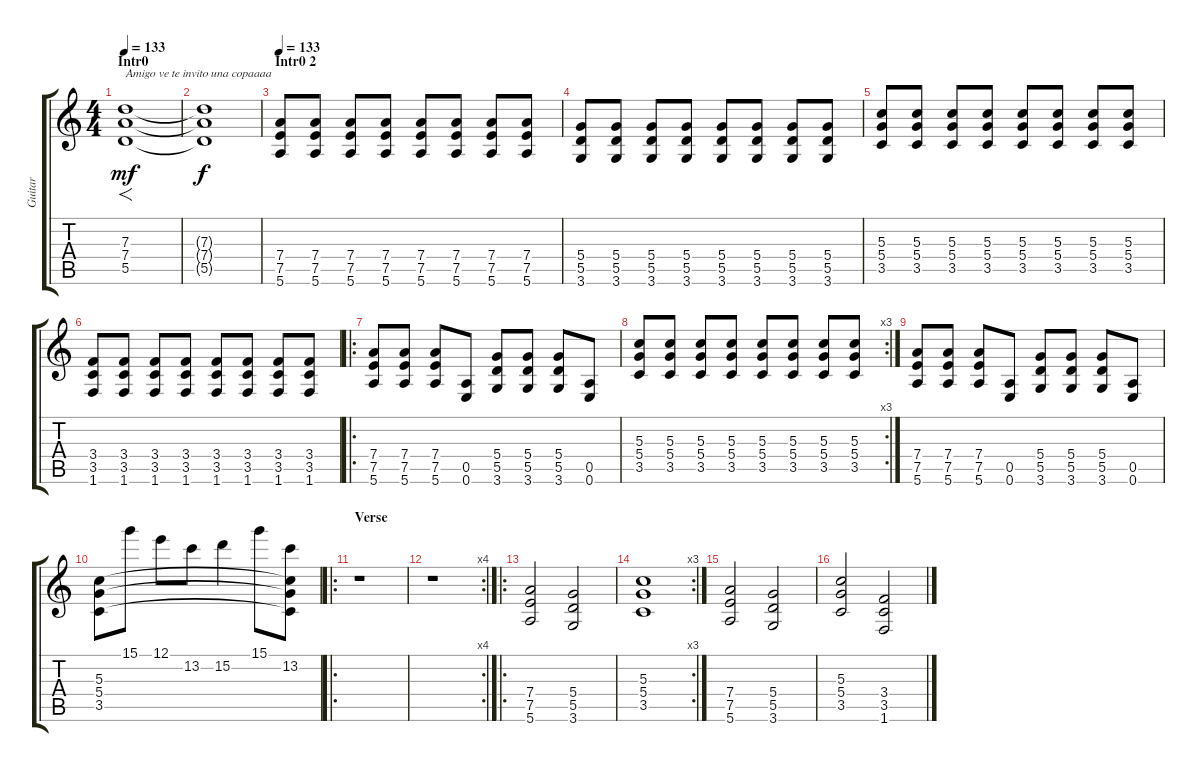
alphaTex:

\track ("Guitar " "Guitar ") {instrument overdrivenguitar}
\staff {score tabs}
\tuning (E4 B3 G3 D3 A2 E2) {hide}
\ts (4 4)
\section ("" "Intr0")
\tempo 133
\clef g2
\ks c
(7.3 7.4 5.5).1{f txt "Amigo ve te invito una copaaaa" dy mf volume 16 instrument overdrivenguitar} |
(7.3{t} 7.4{t} 5.5{t}).1{dy f} |
\section ("" "Intr0 2")
\tempo 133
(7.4 7.5 5.6).8{volume 15} (7.4 7.5 5.6).8 (7.4 7.5 5.6).8 (7.4 7.5 5.6).8 (7.4 7.5 5.6).8 (7.4 7.5 5.6).8 (7.4 7.5 5.6).8 (7.4 7.5 5.6).8 |
(5.4 5.5 3.6).8 (5.4 5.5 3.6).8 (5.4 5.5 3.6).8 (5.4 5.5 3.6).8 (5.4 5.5 3.6).8 (5.4 5.5 3.6).8 (5.4 5.5 3.6).8 (5.4 5.5 3.6).8 |
(5.3 5.4 3.5).8 (5.3 5.4 3.5).8 (5.3 5.4 3.5).8 (5.3 5.4 3.5).8 (5.3 5.4 3.5).8 (5.3 5.4 3.5).8 (5.3 5.4 3.5).8 (5.3 5.4 3.5).8 |
(3.4 3.5 1.6).8 (3.4 3.5 1.6).8 (3.4 3.5 1.6).8 (3.4 3.5 1.6).8 (3.4 3.5 1.6).8 (3.4 3.5 1.6).8 (3.4 3.5 1.6).8 (3.4 3.5 1.6).8 |
\ro
(7.4 7.5 5.6).8 (7.4 7.5 5.6).8 (7.4 7.5 5.6).8 (0.5 0.6).8 (5.4 5.5 3.6).8 (5.4 5.5 3.6).8 (5.4 5.5 3.6).8 (0.5 0.6).8 |
\rc 3
(5.3 5.4 3.5).8 (5.3 5.4 3.5).8 (5.3 5.4 3.5).8 (5.3 5.4 3.5).8 (5.3 5.4 3.5).8 (5.3 5.4 3.5).8 (5.3 5.4 3.5).8 (5.3 5.4 3.5).8 |
(7.4 7.5 5.6).8 (7.4 7.5 5.6).8 (7.4 7.5 5.6).8 (0.5 0.6).8 (5.4 5.5 3.6).8 (5.4 5.5 3.6).8 (5.4 5.5 3.6).8 (0.5 0.6).8 |
(5.3 5.4 3.5).8 15.1.8{instrument distortionguitar} 12.1.8 13.2.8 15.2.4 15.1.8 (13.2 5.3{t} 5.4{t} 3.5{t}).8 |
\ro
\section ("" "Verse")
r.1 |
\rc 4
r.1 |
\ro
(7.4 7.5 5.6).2 (5.4 5.5 3.6).2 |
\rc 3
(5.3 5.4 3.5).1 |
(7.4 7.5 5.6).2 (5.4 5.5 3.6).2 |
(5.3 5.4 3.5).2 (3.4 3.5 1.6).2
